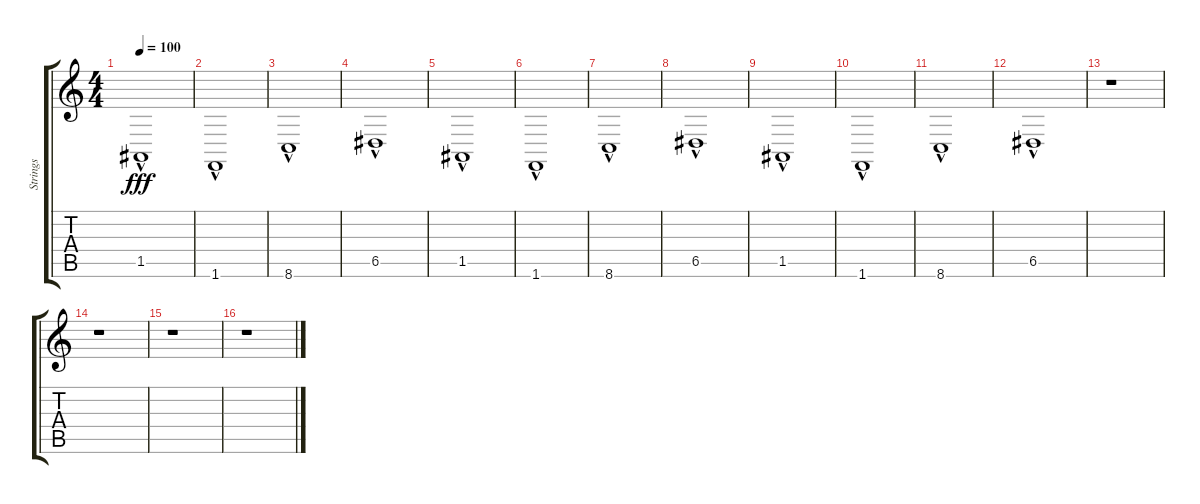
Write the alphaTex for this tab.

\track ("Strings" "Strings") {instrument synthstrings2}
\staff {score tabs}
\tuning (E4 B3 G3 D3 A2 E2) {hide}
\ts (4 4)
\tempo 100
\clef g2
\ks c
1.5{hac}.1{dy fff} |
1.6{hac}.1 |
8.6{hac}.1 |
6.5{hac}.1 |
1.5{hac}.1 |
1.6{hac}.1 |
8.6{hac}.1 |
6.5{hac}.1 |
1.5{hac}.1 |
1.6{hac}.1 |
8.6{hac}.1 |
6.5{hac}.1 |
r.1 |
r.1 |
r.1 |
r.1
